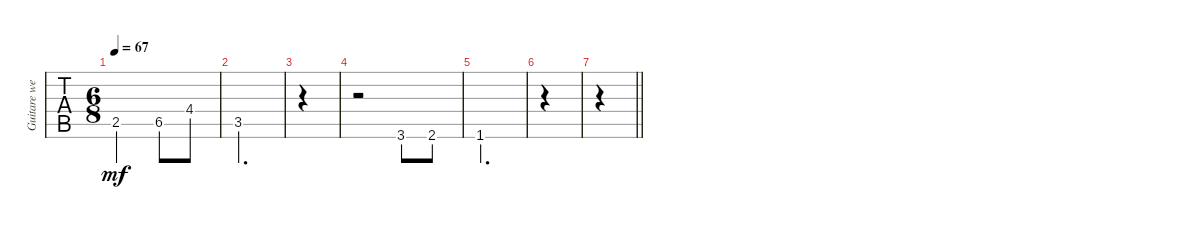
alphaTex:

\track ("Guitare western" "Guitare we") {instrument overdrivenguitar}
\staff {tabs}
\tuning (E4 B3 G3 D3 A2 E2) {hide}
\ts (6 8)
\tempo 67
\clef g2
\ks c
2.5.2{dy mf} 6.5.8 4.4.8 |
3.5.2{d} |
|
r.2 3.6.8 2.6.8 |
1.6.2{d} |
|
\barLineRight lightlight
